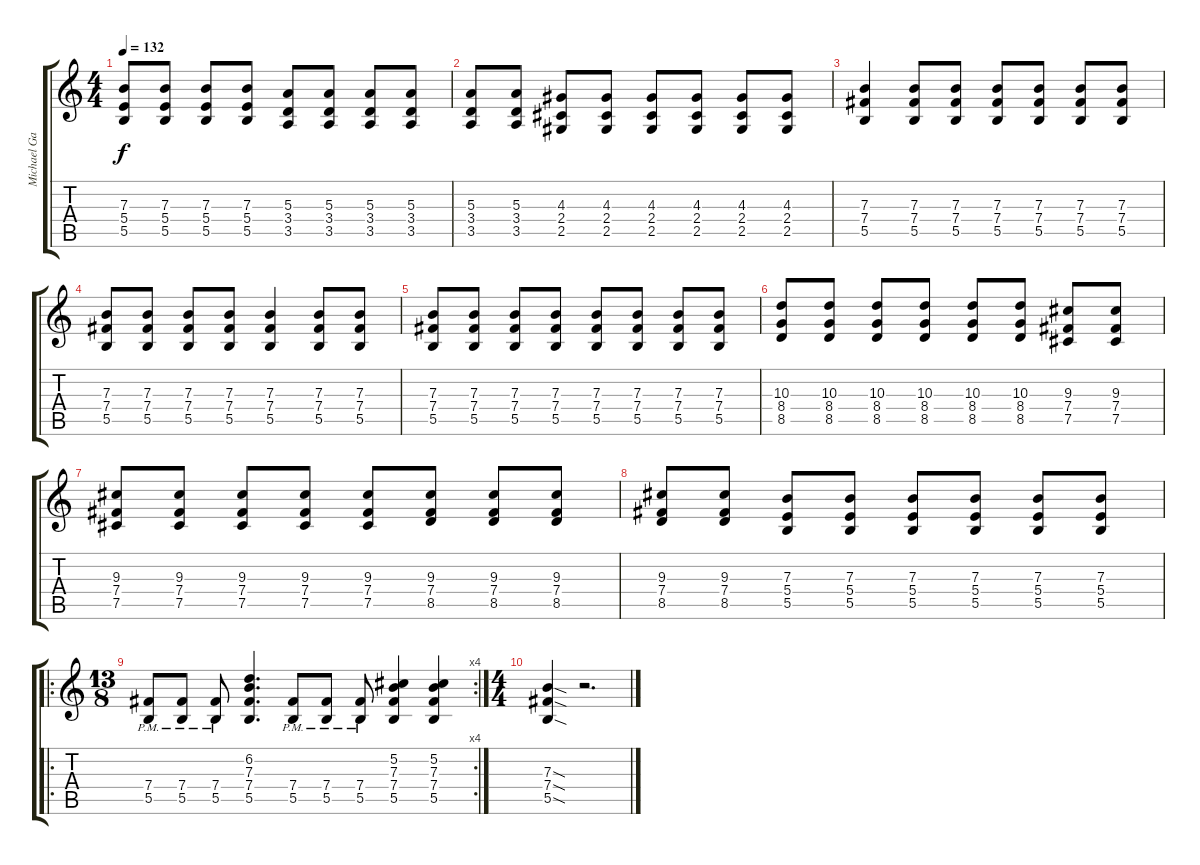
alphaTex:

\track ("Michael Gallagher Dist" "Michael Ga") {instrument distortionguitar}
\staff {score tabs}
\tuning (Db4 Ab3 E3 B2 Gb2 B1) {hide}
\ts (4 4)
\tempo 132
\clef g2
\ks c
(7.3 5.4 5.5).8{dy f} (7.3 5.4 5.5).8 (7.3 5.4 5.5).8 (7.3 5.4 5.5).8 (5.3 3.4 3.5).8 (5.3 3.4 3.5).8 (5.3 3.4 3.5).8 (5.3 3.4 3.5).8 |
(5.3 3.4 3.5).8 (5.3 3.4 3.5).8 (4.3 2.4 2.5).8 (4.3 2.4 2.5).8 (4.3 2.4 2.5).8 (4.3 2.4 2.5).8 (4.3 2.4 2.5).8 (4.3 2.4 2.5).8 |
(7.3 7.4 5.5).4 (7.3 7.4 5.5).8 (7.3 7.4 5.5).8 (7.3 7.4 5.5).8 (7.3 7.4 5.5).8 (7.3 7.4 5.5).8 (7.3 7.4 5.5).8 |
(7.3 7.4 5.5).8 (7.3 7.4 5.5).8 (7.3 7.4 5.5).8 (7.3 7.4 5.5).8 (7.3 7.4 5.5).4 (7.3 7.4 5.5).8 (7.3 7.4 5.5).8 |
(7.3 7.4 5.5).8 (7.3 7.4 5.5).8 (7.3 7.4 5.5).8 (7.3 7.4 5.5).8 (7.3 7.4 5.5).8 (7.3 7.4 5.5).8 (7.3 7.4 5.5).8 (7.3 7.4 5.5).8 |
(10.3 8.4 8.5).8 (10.3 8.4 8.5).8 (10.3 8.4 8.5).8 (10.3 8.4 8.5).8 (10.3 8.4 8.5).8 (10.3 8.4 8.5).8 (9.3 7.4 7.5).8 (9.3 7.4 7.5).8 |
(9.3 7.4 7.5).8 (9.3 7.4 7.5).8 (9.3 7.4 7.5).8 (9.3 7.4 7.5).8 (9.3 7.4 7.5).8 (9.3 7.4 8.5).8 (9.3 7.4 8.5).8 (9.3 7.4 8.5).8 |
(9.3 7.4 8.5).8 (9.3 7.4 8.5).8 (7.3 5.4 5.5).8 (7.3 5.4 5.5).8 (7.3 5.4 5.5).8 (7.3 5.4 5.5).8 (7.3 5.4 5.5).8 (7.3 5.4 5.5).8 |
\ro
\rc 4
\ts (13 8)
(7.4{pm} 5.5{pm}).8 (7.4{pm} 5.5{pm}).8 (7.4{pm} 5.5{pm}).8 (6.2 7.3 7.4 5.5).4{d} (7.4{pm} 5.5{pm}).8 (7.4{pm} 5.5{pm}).8 (7.4{pm} 5.5{pm}).8 (5.2 7.3 7.4 5.5).4 (5.2 7.3 7.4 5.5).4 |
\ts (4 4)
(7.3{sod} 7.4{sod} 5.5{sod}).4 r.2{d}
